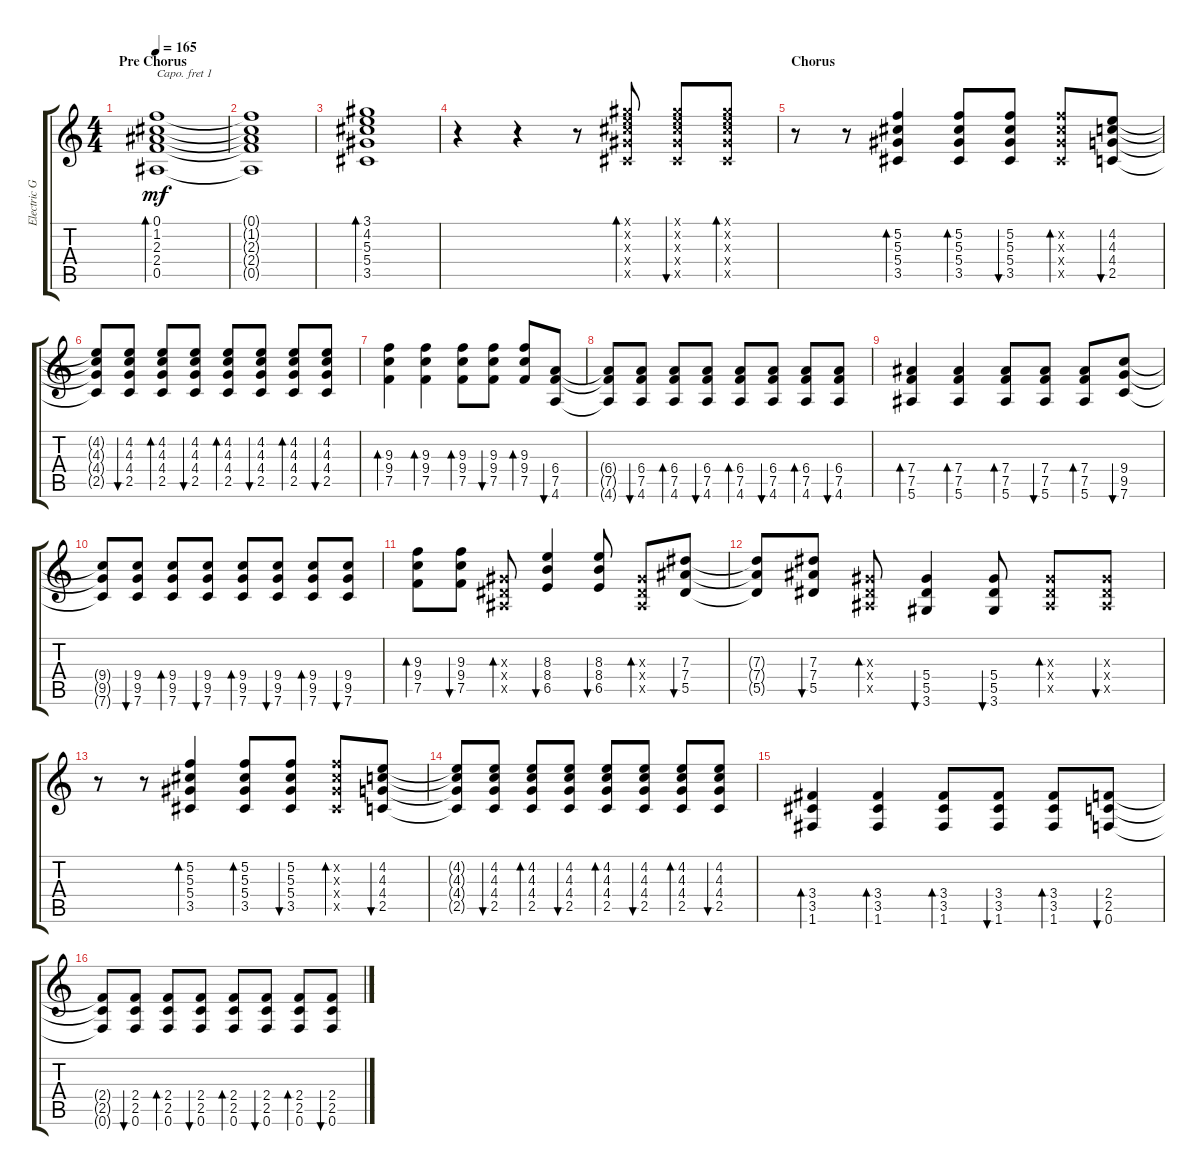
\track ("Electric Guitar" "Electric G") {instrument overdrivenguitar}
\staff {score tabs}
\capo 1
\tuning (E4 B3 G3 D3 A2 E2) {hide}
\ts (4 4)
\section ("" "Pre Chorus")
\tempo 165
\clef g2
\ks c
(0.1 1.2 2.3 2.4 0.5).1{bd 30 dy mf} |
(0.1{t} 1.2{t} 2.3{t} 2.4{t} 0.5{t}).1 |
(3.1 4.2 5.3 5.4 3.5).1{bd 30} |
r.4 r.4 r.8 (3.1{x} 4.2{x} 5.3{x} 5.4{x} 3.5{x}).8{bd 30} (3.1{x} 4.2{x} 5.3{x} 5.4{x} 3.5{x}).8{bu 30} (3.1{x} 4.2{x} 5.3{x} 5.4{x} 3.5{x}).8{bd 30} |
\section ("" "Chorus")
r.8 r.8 (5.2 5.3 5.4 3.5).4{bd 30} (5.2 5.3 5.4 3.5).8{bd 30} (5.2 5.3 5.4 3.5).8{bu 30} (5.2{x} 5.3{x} 5.4{x} 3.5{x}).8{bd 30} (4.2 4.3 4.4 2.5).8{bu 30} |
(4.2{t} 4.3{t} 4.4{t} 2.5{t}).8 (4.2 4.3 4.4 2.5).8{bu 30} (4.2 4.3 4.4 2.5).8{bd 30} (4.2 4.3 4.4 2.5).8{bu 30} (4.2 4.3 4.4 2.5).8{bd 30} (4.2 4.3 4.4 2.5).8{bu 30} (4.2 4.3 4.4 2.5).8{bd 30} (4.2 4.3 4.4 2.5).8{bu 30} |
(9.3 9.4 7.5).4{bd 30} (9.3 9.4 7.5).4{bd 30} (9.3 9.4 7.5).8{bd 30} (9.3 9.4 7.5).8{bu 30} (9.3 9.4 7.5).8{bd 30} (6.4 7.5 4.6).8{bu 30} |
(6.4{t} 7.5{t} 4.6{t}).8 (6.4 7.5 4.6).8{bu 30} (6.4 7.5 4.6).8{bd 30} (6.4 7.5 4.6).8{bu 30} (6.4 7.5 4.6).8{bd 30} (6.4 7.5 4.6).8{bu 30} (6.4 7.5 4.6).8{bd 30} (6.4 7.5 4.6).8{bu 30} |
(7.4 7.5 5.6).4{bd 30} (7.4 7.5 5.6).4{bd 30} (7.4 7.5 5.6).8{bd 30} (7.4 7.5 5.6).8{bu 30} (7.4 7.5 5.6).8{bd 30} (9.4 9.5 7.6).8{bu 30} |
(9.4{t} 9.5{t} 7.6{t}).8 (9.4 9.5 7.6).8{bu 30} (9.4 9.5 7.6).8{bd 30} (9.4 9.5 7.6).8{bu 30} (9.4 9.5 7.6).8{bd 30} (9.4 9.5 7.6).8{bu 30} (9.4 9.5 7.6).8{bd 30} (9.4 9.5 7.6).8{bu 30} |
(9.3 9.4 7.5).8{bd 30} (9.3 9.4 7.5).8{bu 30} (0.3{x} 0.4{x} 0.5{x}).8{bd 30} (8.3 8.4 6.5).4{bu 30} (8.3 8.4 6.5).8{bu 30} (0.3{x} 0.4{x} 0.5{x}).8{bd 30} (7.3 7.4 5.5).8{bu 30} |
(7.3{t} 7.4{t} 5.5{t}).8 (7.3 7.4 5.5).8{bu 30} (0.3{x} 0.4{x} 0.5{x}).8{bd 30} (5.4 5.5 3.6).4{bu 30} (5.4 5.5 3.6).8{bu 30} (0.3{x} 0.4{x} 0.5{x}).8{bd 30} (0.3{x} 0.4{x} 0.5{x}).8{bu 30} |
r.8 r.8 (5.2 5.3 5.4 3.5).4{bd 30} (5.2 5.3 5.4 3.5).8{bd 30} (5.2 5.3 5.4 3.5).8{bu 30} (5.2{x} 5.3{x} 5.4{x} 3.5{x}).8{bd 30} (4.2 4.3 4.4 2.5).8{bu 30} |
(4.2{t} 4.3{t} 4.4{t} 2.5{t}).8 (4.2 4.3 4.4 2.5).8{bu 30} (4.2 4.3 4.4 2.5).8{bd 30} (4.2 4.3 4.4 2.5).8{bu 30} (4.2 4.3 4.4 2.5).8{bd 30} (4.2 4.3 4.4 2.5).8{bu 30} (4.2 4.3 4.4 2.5).8{bd 30} (4.2 4.3 4.4 2.5).8{bu 30} |
(3.4 3.5 1.6).4{bd 30} (3.4 3.5 1.6).4{bd 30} (3.4 3.5 1.6).8{bd 30} (3.4 3.5 1.6).8{bu 30} (3.4 3.5 1.6).8{bd 30} (2.4 2.5 0.6).8{bu 30} |
(2.4{t} 2.5{t} 0.6{t}).8 (2.4 2.5 0.6).8{bu 30} (2.4 2.5 0.6).8{bd 30} (2.4 2.5 0.6).8{bu 30} (2.4 2.5 0.6).8{bd 30} (2.4 2.5 0.6).8{bu 30} (2.4 2.5 0.6).8{bd 30} (2.4 2.5 0.6).8{bu 30}
